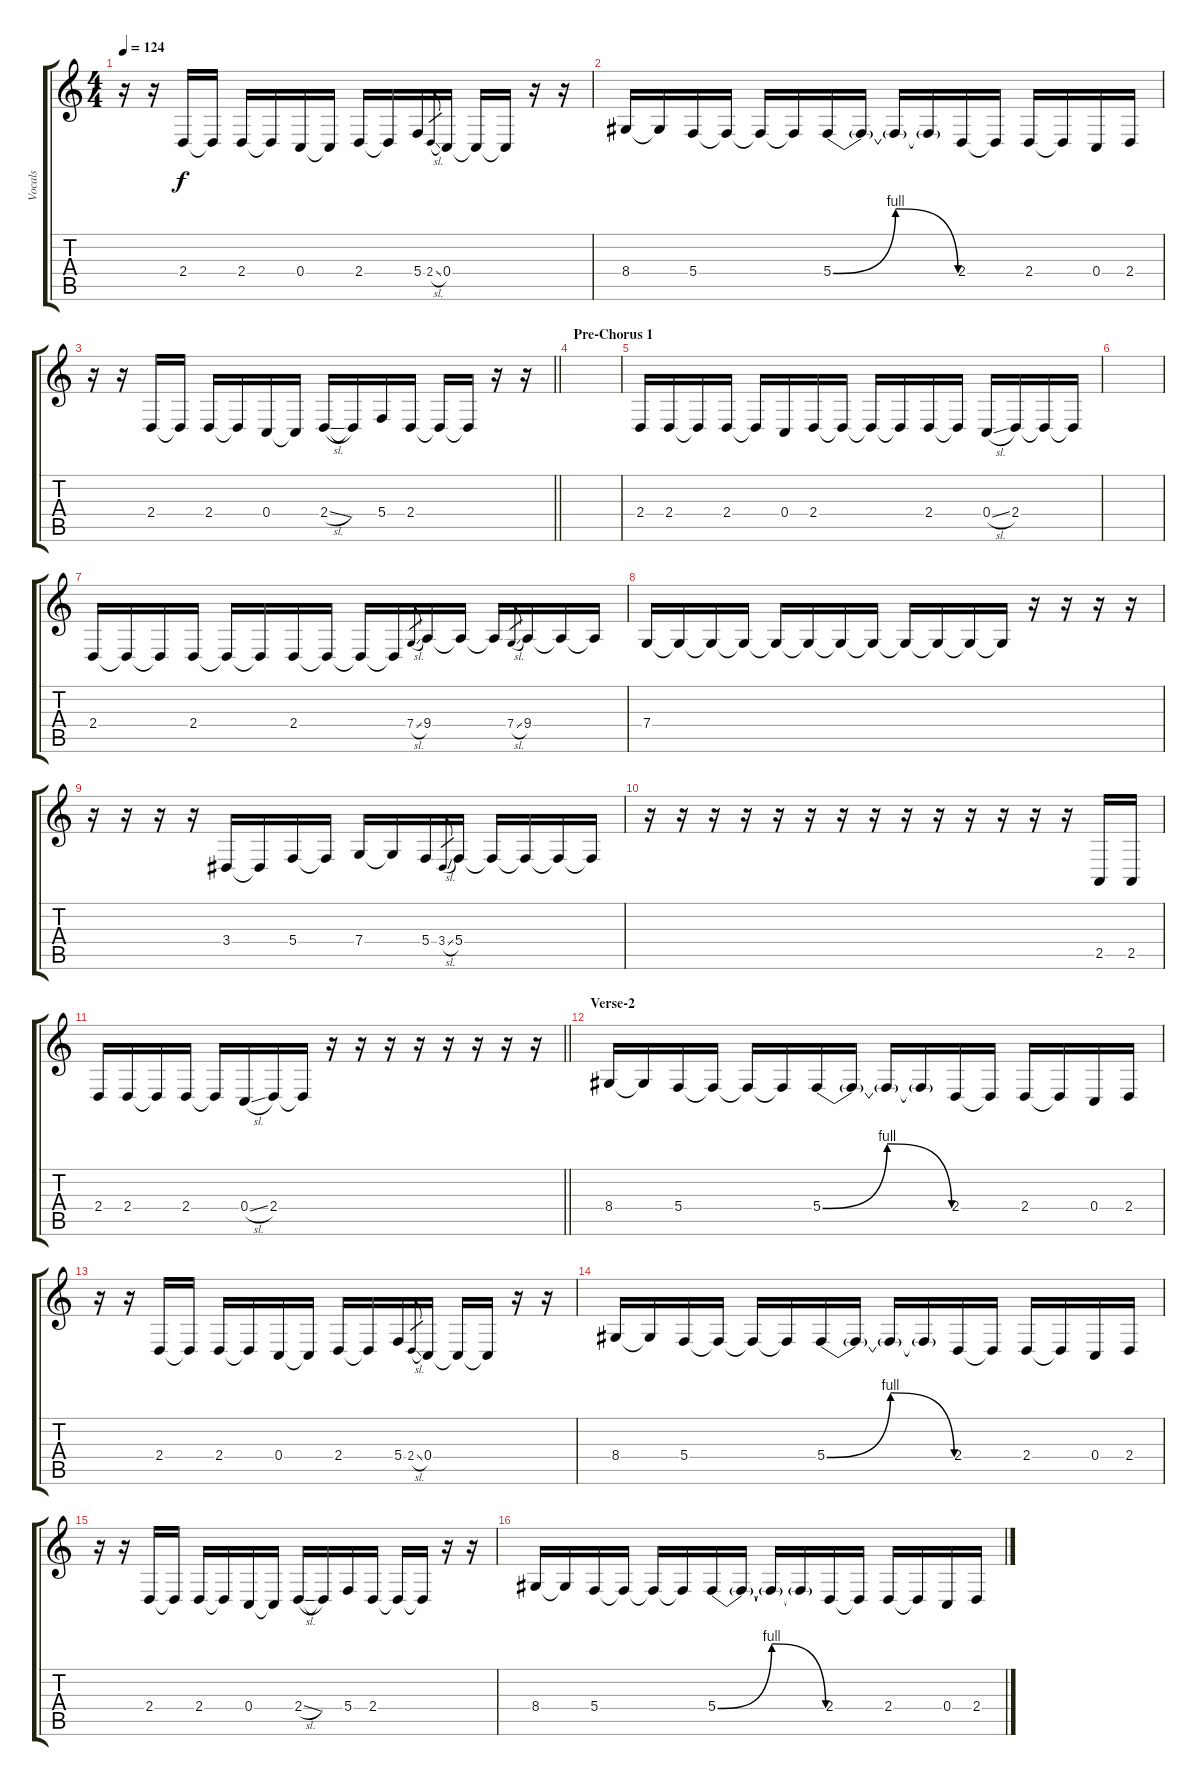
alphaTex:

\track ("Vocals" "Vocals") {instrument trumpet}
\staff {score tabs}
\tuning (D4 A3 F3 C3 G2 D2) {hide}
\ts (4 4)
\tempo 124
\clef g2
\ks c
r.16{dy f} r.16 2.4.16 2.4{t}.16 2.4.16 2.4{t}.16 0.4.16 0.4{t}.16 2.4.16 2.4{t}.16 5.4.16 2.4{sl}.8{gr} 0.4.16 0.4{t}.16 0.4{t}.16 r.16 r.16 |
8.4.16 8.4{t}.16 5.4.16 5.4{t}.16 5.4{t}.16 5.4{t}.16 5.4{be (bendrelease 0 0 29 4 50 4 60 0)}.16 5.4{t}.16 5.4{t}.16 5.4{t}.16 2.4.16 2.4{t}.16 2.4.16 2.4{t}.16 0.4.16 2.4.16 |
\barLineRight lightlight
r.16 r.16 2.4.16 2.4{t}.16 2.4.16 2.4{t}.16 0.4.16 0.4{t}.16 2.4{sl}.16 2.4{t}.16 5.4.16 2.4.16 2.4{t}.16 2.4{t}.16 r.16 r.16 |
\section ("" "Pre-Chorus 1")
|
2.4.16 2.4.16 2.4{t}.16 2.4.16 2.4{t}.16 0.4.16 2.4.16 2.4{t}.16 2.4{t}.16 2.4{t}.16 2.4.16 2.4{t}.16 0.4{sl}.16 2.4.16 2.4{t}.16 2.4{t}.16 |
|
2.4.16 2.4{t}.16 2.4{t}.16 2.4.16 2.4{t}.16 2.4{t}.16 2.4.16 2.4{t}.16 2.4{t}.16 2.4{t}.16 7.4{sl}.8{gr} 9.4.16 9.4{t}.16 9.4{t}.16 7.4{sl}.8{gr} 9.4.16 9.4{t}.16 9.4{t}.16 |
7.4.16 7.4{t}.16 7.4{t}.16 7.4{t}.16 7.4{t}.16 7.4{t}.16 7.4{t}.16 7.4{t}.16 7.4{t}.16 7.4{t}.16 7.4{t}.16 7.4{t}.16 r.16 r.16 r.16 r.16 |
r.16 r.16 r.16 r.16 3.4.16 3.4{t}.16 5.4.16 5.4{t}.16 7.4.16 7.4{t}.16 5.4.16 3.4{sl}.8{gr} 5.4.16 5.4{t}.16 5.4{t}.16 5.4{t}.16 5.4{t}.16 |
r.16 r.16 r.16 r.16 r.16 r.16 r.16 r.16 r.16 r.16 r.16 r.16 r.16 r.16 2.5.16 2.5.16 |
\barLineRight lightlight
2.4.16 2.4.16 2.4{t}.16 2.4.16 2.4{t}.16 0.4{sl}.16 2.4.16 2.4{t}.16 r.16 r.16 r.16 r.16 r.16 r.16 r.16 r.16 |
\section ("" "Verse-2")
8.4.16 8.4{t}.16 5.4.16 5.4{t}.16 5.4{t}.16 5.4{t}.16 5.4{be (bendrelease 0 0 29 4 50 4 60 0)}.16 5.4{t}.16 5.4{t}.16 5.4{t}.16 2.4.16 2.4{t}.16 2.4.16 2.4{t}.16 0.4.16 2.4.16 |
r.16 r.16 2.4.16 2.4{t}.16 2.4.16 2.4{t}.16 0.4.16 0.4{t}.16 2.4.16 2.4{t}.16 5.4.16 2.4{sl}.8{gr} 0.4.16 0.4{t}.16 0.4{t}.16 r.16 r.16 |
8.4.16 8.4{t}.16 5.4.16 5.4{t}.16 5.4{t}.16 5.4{t}.16 5.4{be (bendrelease 0 0 29 4 50 4 60 0)}.16 5.4{t}.16 5.4{t}.16 5.4{t}.16 2.4.16 2.4{t}.16 2.4.16 2.4{t}.16 0.4.16 2.4.16 |
r.16 r.16 2.4.16 2.4{t}.16 2.4.16 2.4{t}.16 0.4.16 0.4{t}.16 2.4{sl}.16 2.4{t}.16 5.4.16 2.4.16 2.4{t}.16 2.4{t}.16 r.16 r.16 |
8.4.16 8.4{t}.16 5.4.16 5.4{t}.16 5.4{t}.16 5.4{t}.16 5.4{be (bendrelease 0 0 29 4 50 4 60 0)}.16 5.4{t}.16 5.4{t}.16 5.4{t}.16 2.4.16 2.4{t}.16 2.4.16 2.4{t}.16 0.4.16 2.4.16
